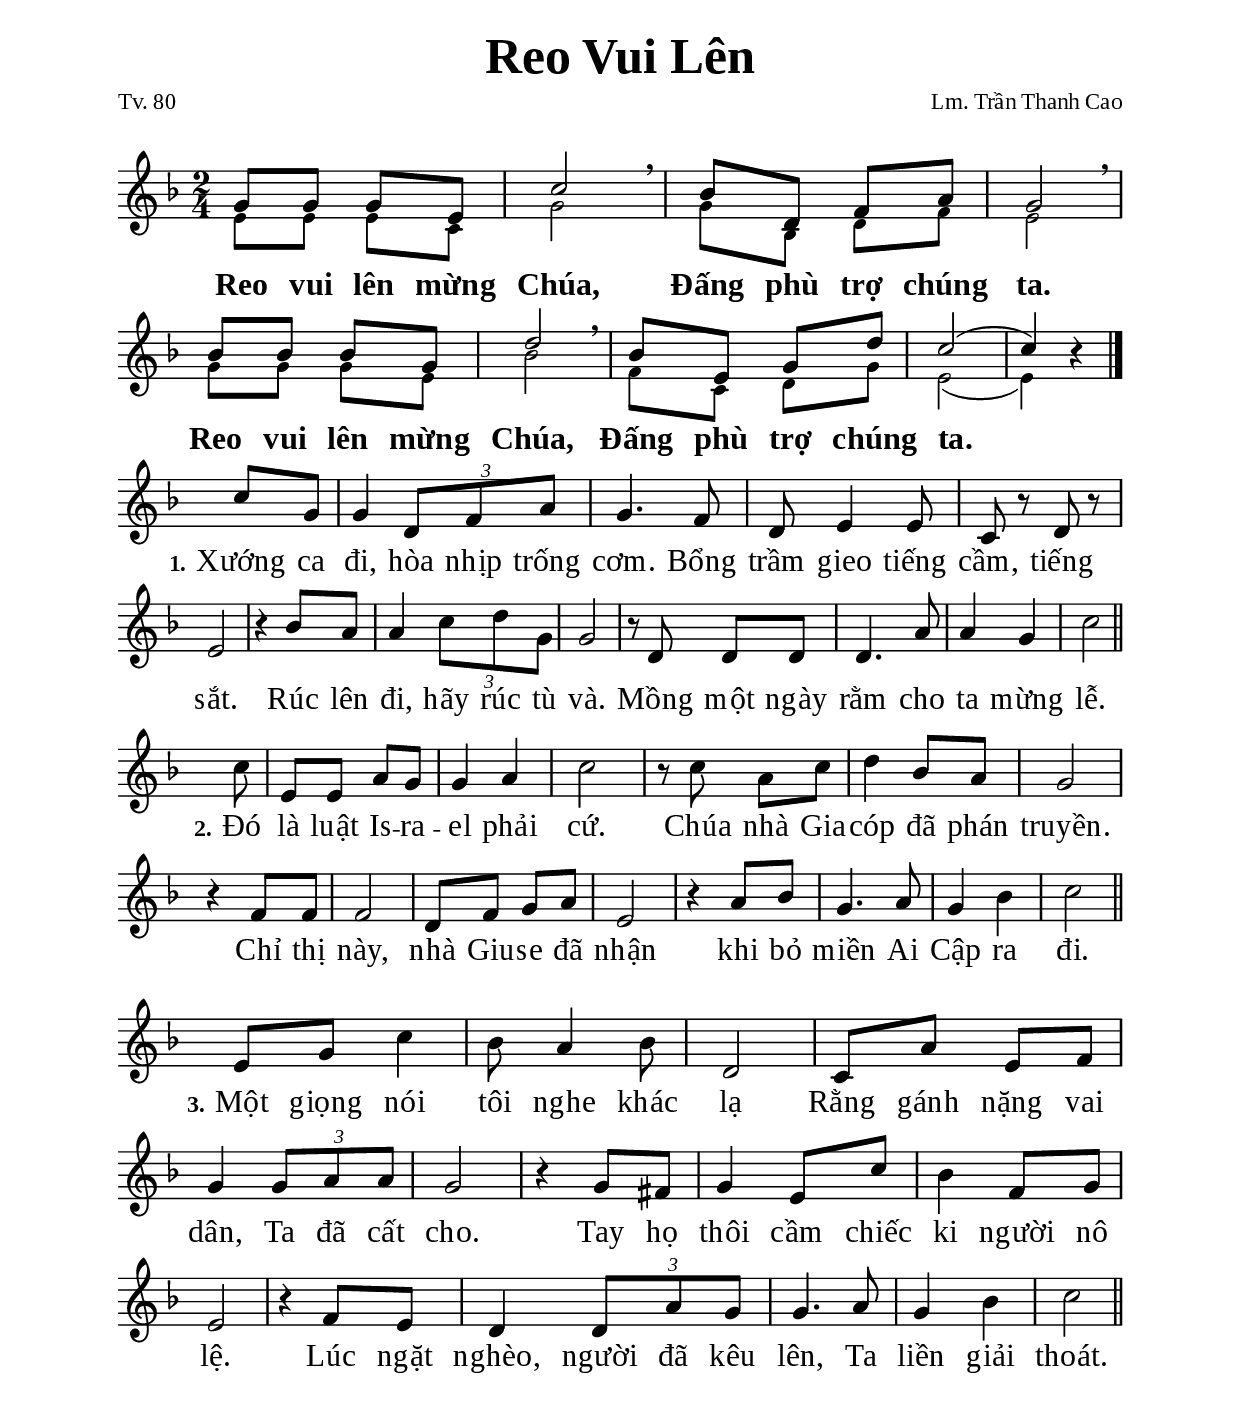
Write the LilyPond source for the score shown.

% Cài đặt chung
\version "2.20.0"
\include "english.ly"

\header {
  title = \markup { \fontsize #3 "Reo Vui Lên" }
  poet = "Tv. 80"
  composer = "Lm. Trần Thanh Cao"
  arranger = " "
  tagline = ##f
}

\paper {
  #(set-paper-size "a4")
  top-margin = 10\mm
  bottom-margin = 10\mm
  left-margin = 20\mm
  right-margin = 20\mm
  indent = #0
  #(define fonts
    (make-pango-font-tree
      "Liberation Serif"
      "Liberation Serif"
      "Liberation Serif"
      (/ 20 20)))
  page-count = #1
}

% Nhạc điệp khúc
nhacDiepKhucSop = \relative c'' {
  g8 g g e |
  c'2 \breathe |
  bf8 d, f a |
  g2 \breathe |
  bf8 bf bf g |
  d'2 \breathe |
  bf8 e, g d' |
  c2 ( |
  c4) r \bar "|."
}

nhacDiepKhucBas = \relative c' {
  e8 e e c |
  g'2 |
  g8 bf, d f |
  e2 |
  g8 g g e |
  bf'2 |
  f8 c d g |
  e2 ( |
  e4) r
}

% Nhạc phiên khúc
nhacPhienKhucMot = \relative c'' {
  \partial 4 c8 g |
  g4 \tuplet 3/2 { d8 f a } |
  g4. f8 |
  d e4 e8 |
  c r d r |
  e2 |
  r4 bf'8 a |
  a4 \tuplet 3/2 { c8 d g, } |
  g2 |
  r8 d d d |
  d4. a'8 |
  a4 g |
  c2 \bar "||"
}

nhacPhienKhucHai = \relative c'' {
  \partial 8 c8 |
  e, e a g |
  g4 a |
  c2 |
  r8 c a c |
  d4 bf8 a |
  g2 |
  r4 f8 f |
  f2 |
  d8 f g a |
  e2 |
  r4 a8 bf |
  g4. a8 |
  g4 bf |
  c2 \bar "||"
}

nhacPhienKhucBa = \relative c' {
  e8 g c4 |
  bf8 a4 bf8 |
  d,2 |
  c8 a' e f |
  g4 \tuplet 3/2 { g8 a a } |
  g2 |
  r4 g8 fs |
  g4 e8 c' |
  bf4 f8 g |
  e2 |
  r4 f8 e |
  d4 \tuplet 3/2 { d8 a' g } |
  g4. a8 |
  g4 bf |
  c2 \bar "||"
}

% Lời điệp khúc
loiDiepKhuc = \lyricmode {
  Reo vui lên mừng Chúa, Đấng phù trợ chúng ta.
  Reo vui lên mừng Chúa, Đấng phù trợ chúng ta.
}

% Lời phiên khúc
loiPhienKhucMot = \lyricmode {
  \set stanza = #"1."
  Xướng ca đi, hòa nhịp trống cơm.
  Bổng trầm gieo tiếng cầm, tiếng sắt.
  Rúc lên đi, hãy rúc tù và.
  Mồng một ngày rằm cho ta mừng lễ.
}

loiPhienKhucHai = \lyricmode {
  \set stanza = #"2."
  Đó là luật Is -- ra -- el phải cứ.
  Chúa nhà Gia -- cóp đã phán truyền.
  Chỉ thị này, nhà Giu -- se đã nhận
  khi bỏ miền Ai Cập ra đi.
}

loiPhienKhucBa = \lyricmode {
  \set stanza = #"3."
  Một giọng nói tôi nghe khác lạ
  Rằng gánh nặng vai dân, Ta đã cất cho.
  Tay họ thôi cầm chiếc ki người nô lệ.
  Lúc ngặt nghèo, người đã kêu lên, Ta liền giải thoát.
}


% Dàn trang
\score {
  \new ChoirStaff <<
    \new Staff = diepKhuc \with {
        \consists "Merge_rests_engraver"
        \magnifyStaff #(magstep +1)
      }
      <<
      \new Voice = beSop {
        \voiceOne \key f \major \time 2/4 \nhacDiepKhucSop
      }
      \new Voice = beBas {
        \override NoteHead.font-size = #-2
        \voiceTwo \key f \major \time 2/4 \nhacDiepKhucBas
      }
    >>
    \new Lyrics \lyricsto beSop \loiDiepKhuc
  >>
  \layout {
    \override Lyrics.LyricText.font-series = #'bold
    \override Lyrics.LyricText.font-size = #+3
    \override Lyrics.LyricSpace.minimum-distance = #2.0
    \override Score.BarNumber.break-visibility = ##(#f #f #f)
    \override Score.SpacingSpanner.uniform-stretching = ##t
  }
}

\score {
  \new ChoirStaff <<
    \new Staff = phienKhuc \with {
        \magnifyStaff #(magstep +1)
      }
      <<
      \new Voice = beSop {
        \key f \major \time 2/4 \nhacPhienKhucMot
      }
    >>
    \new Lyrics \lyricsto beSop \loiPhienKhucMot
  >>
  \layout {
    \override Staff.TimeSignature.transparent = ##t
    \override Lyrics.LyricText.font-size = #+3
    \override Lyrics.LyricSpace.minimum-distance = #1.0
    \override Score.BarNumber.break-visibility = ##(#f #f #f)
    \override Score.SpacingSpanner.uniform-stretching = ##t
  }
}

\score {
  \new ChoirStaff <<
    \new Staff = phienKhuc \with {
        \magnifyStaff #(magstep +1)
      }
      <<
      \new Voice = beSop {
        \key f \major \time 2/4 \nhacPhienKhucHai
      }
    >>
    \new Lyrics \lyricsto beSop \loiPhienKhucHai
  >>
  \layout {
    \override Staff.TimeSignature.transparent = ##t
    \override Lyrics.LyricText.font-size = #+3
    \override Lyrics.LyricSpace.minimum-distance = #1.0
    \override Score.BarNumber.break-visibility = ##(#f #f #f)
    \override Score.SpacingSpanner.uniform-stretching = ##t
  }
}

\score {
  \new ChoirStaff <<
    \new Staff = phienKhuc \with {
        \magnifyStaff #(magstep +1)
      }
      <<
      \new Voice = beSop {
        \key f \major \time 2/4 \nhacPhienKhucBa
      }
    >>
    \new Lyrics \lyricsto beSop \loiPhienKhucBa
  >>
  \layout {
    \override Staff.TimeSignature.transparent = ##t
    \override Lyrics.LyricText.font-size = #+3
    \override Lyrics.LyricSpace.minimum-distance = #2.0
    \override Score.BarNumber.break-visibility = ##(#f #f #f)
    \override Score.SpacingSpanner.uniform-stretching = ##t
  }
}
